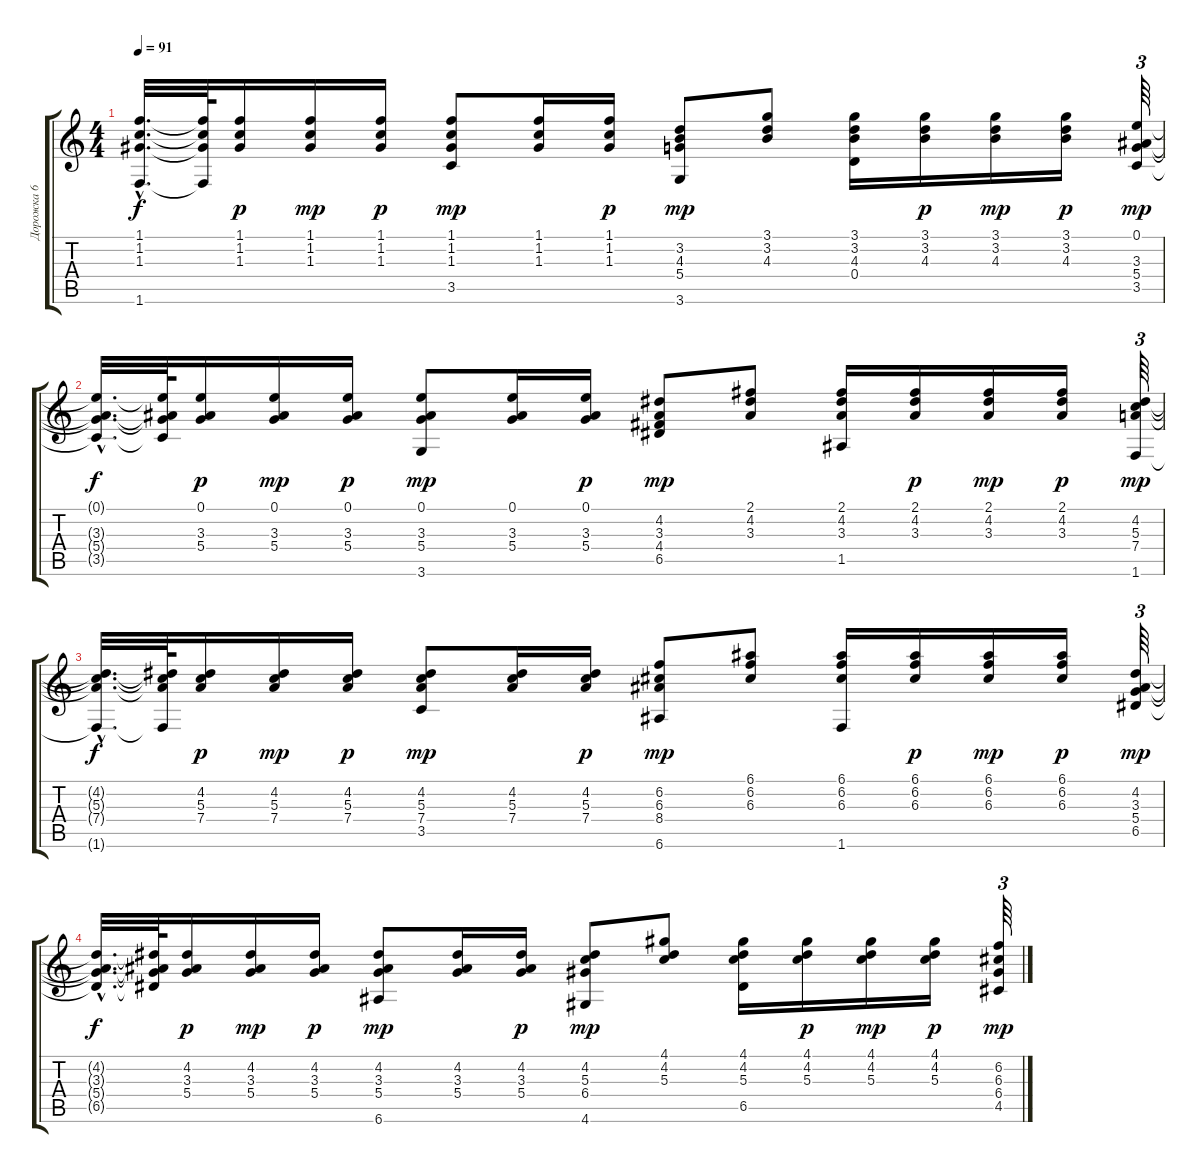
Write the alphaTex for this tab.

\track ("Дорожка 6" "Дорожка 6") {instrument acousticguitarsteel}
\staff {score tabs}
\tuning (E4 B3 G3 D3 A2 E2) {hide}
\ts (4 4)
\tempo 91
\clef g2
\ks c
(1.1{hac t} 1.2{hac t} 1.3{hac t} 1.6{hac t}).32{d dy f} (1.1{t} 1.2{t} 1.3{t} 1.6{t}).64 (1.1 1.2 1.3).16{dy p} (1.1 1.2 1.3).16{dy mp} (1.1 1.2 1.3).16{dy p} (1.1 1.2 1.3 3.5).8{dy mp} (1.1 1.2 1.3).16 (1.1 1.2 1.3).16{dy p} (3.2 4.3 5.4 3.6).8{dy mp} (3.1 3.2 4.3).8 (3.1 3.2 4.3 0.4).16 (3.1 3.2 4.3).16{dy p} (3.1 3.2 4.3).16{dy mp} (3.1 3.2 4.3).16{dy p} (0.1 3.3 5.4 3.5).64{tu (3 2) dy mp} |
(0.1{hac t} 3.3{hac t} 5.4{hac t} 3.5{hac t}).32{d dy f} (0.1{t} 3.3{t} 5.4{t} 3.5{t}).64 (0.1 3.3 5.4).16{dy p} (0.1 3.3 5.4).16{dy mp} (0.1 3.3 5.4).16{dy p} (0.1 3.3 5.4 3.6).8{dy mp} (0.1 3.3 5.4).16 (0.1 3.3 5.4).16{dy p} (4.2 3.3 4.4 6.5).8{dy mp} (2.1 4.2 3.3).8 (2.1 4.2 3.3 1.5).16 (2.1 4.2 3.3).16{dy p} (2.1 4.2 3.3).16{dy mp} (2.1 4.2 3.3).16{dy p} (4.2 5.3 7.4 1.6).64{tu (3 2) dy mp} |
(4.2{hac t} 5.3{hac t} 7.4{hac t} 1.6{hac t}).32{d dy f} (4.2{t} 5.3{t} 7.4{t} 1.6{t}).64 (4.2 5.3 7.4).16{dy p} (4.2 5.3 7.4).16{dy mp} (4.2 5.3 7.4).16{dy p} (4.2 5.3 7.4 3.5).8{dy mp} (4.2 5.3 7.4).16 (4.2 5.3 7.4).16{dy p} (6.2 6.3 8.4 6.6).8{dy mp} (6.1 6.2 6.3).8 (6.1 6.2 6.3 1.6).16 (6.1 6.2 6.3).16{dy p} (6.1 6.2 6.3).16{dy mp} (6.1 6.2 6.3).16{dy p} (4.2 3.3 5.4 6.5).64{tu (3 2) dy mp} |
(4.2{hac t} 3.3{hac t} 5.4{hac t} 6.5{hac t}).32{d dy f} (4.2{t} 3.3{t} 5.4{t} 6.5{t}).64 (4.2 3.3 5.4).16{dy p} (4.2 3.3 5.4).16{dy mp} (4.2 3.3 5.4).16{dy p} (4.2 3.3 5.4 6.6).8{dy mp} (4.2 3.3 5.4).16 (4.2 3.3 5.4).16{dy p} (4.2 5.3 6.4 4.6).8{dy mp} (4.1 4.2 5.3).8 (4.1 4.2 5.3 6.5).16 (4.1 4.2 5.3).16{dy p} (4.1 4.2 5.3).16{dy mp} (4.1 4.2 5.3).16{dy p} (6.2 6.3 6.4 4.5).64{tu (3 2) dy mp}
